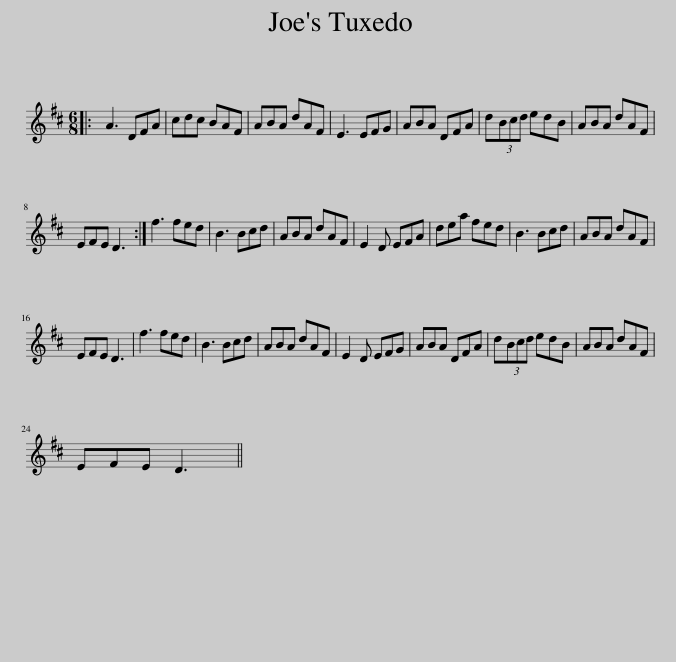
X:1
L:1/8
M:6/8
I:linebreak $
K:D
V:1 treble
V:1
|: A3 DFA | cdc BAF | ABA dAF | E3 EFG | ABA DFA | %5
 d(3Bcd edB | ABA dAF |$ EFE D3 :| f3 fed | B3 Bcd | %10
 ABA dAF | E2 D EFA | dea fed | B3 Bcd | ABA dAF |$ %15
 EFE D3 | f3 fed | B3 Bcd | ABA dAF | E2 D EFG | %20
 ABA DFA | d(3Bcd edB | ABA dAF |$ EFE D3 || %24
